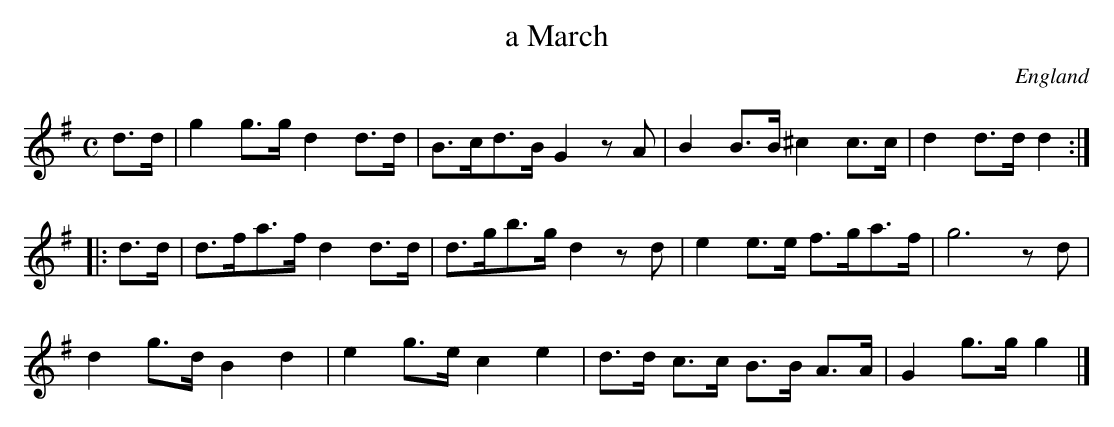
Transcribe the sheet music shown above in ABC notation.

X:1
T:a March
L:1/8
M:C
O:England
K:G major
d>d |\
g2 g>g d2 d>d | B>cd>B G2 zA | B2B>B ^c2c>c | d2d>d d2 ::
d>d |\
d>fa>f d2d>d | d>gb>g d2 zd | e2e>e f>ga>f | g6 zd |
d2g>d B2d2 | e2g>e c2e2 | d>d c>c B>B A>A | G2g>g g2 |]
